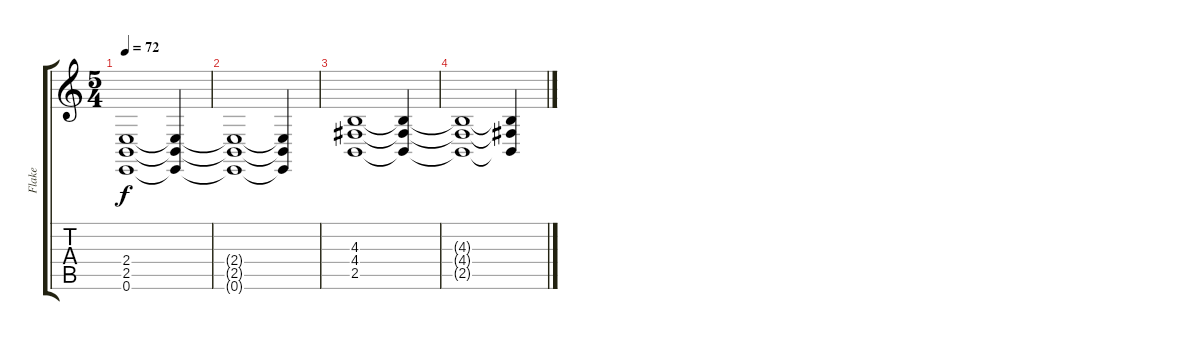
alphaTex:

\track ("Flake" "Flake") {instrument choiraahs}
\staff {score tabs}
\tuning (E4 B3 G3 D3 A2 E2) {hide}
\ts (5 4)
\tempo 72
\clef g2
\ks c
(2.4 2.5 0.6).1{dy f} (2.4{t} 2.5{t} 0.6{t}).4 |
(2.4{t} 2.5{t} 0.6{t}).1 (2.4{t} 2.5{t} 0.6{t}).4 |
(4.3 4.4 2.5).1 (4.3{t} 4.4{t} 2.5{t}).4 |
(4.3{t} 4.4{t} 2.5{t}).1 (4.3{t} 4.4{t} 2.5{t}).4
